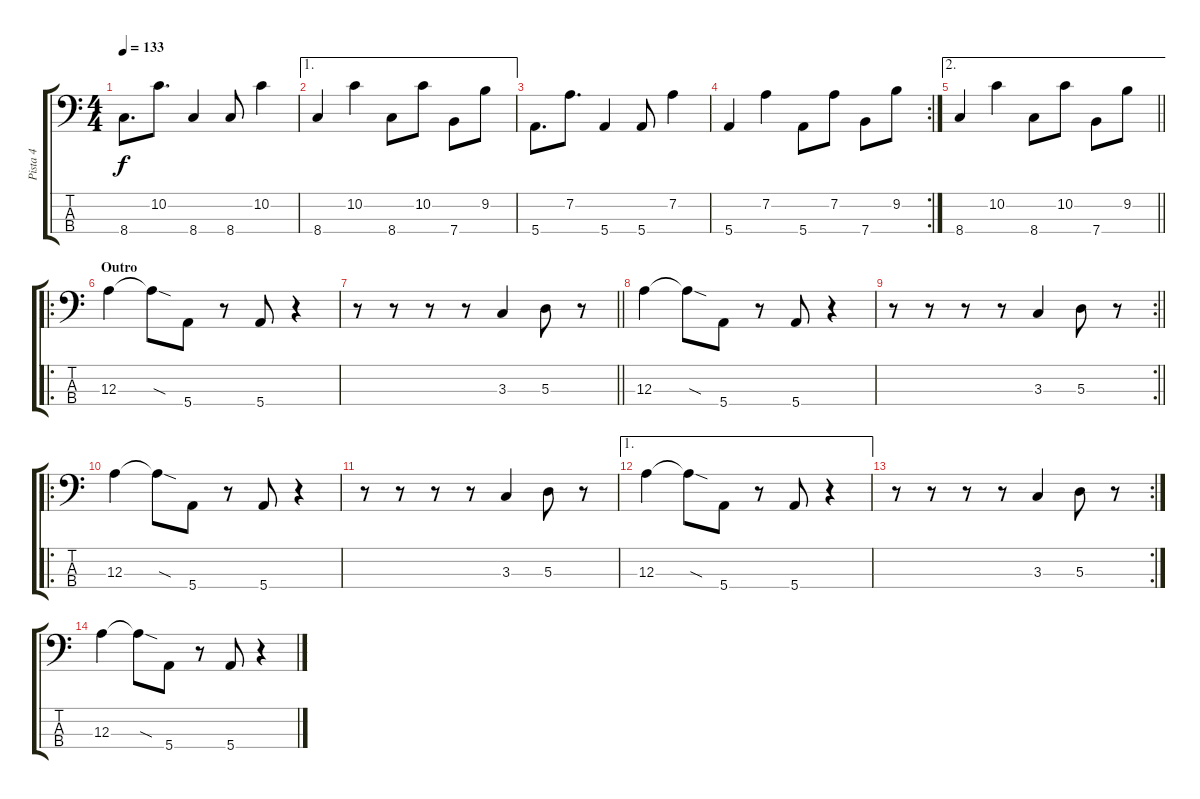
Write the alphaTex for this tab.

\track ("Pista 4" "Pista 4") {instrument electricbassfinger}
\staff {score tabs}
\tuning (G2 D2 A1 E1) {hide}
\ts (4 4)
\tempo 133
\clef f4
\ks c
8.4.8{d dy f} 10.2.8{d} 8.4.4 8.4.8 10.2.4 |
\ae 1
8.4.4 10.2.4 8.4.8 10.2.8 7.4.8 9.2.8 |
5.4.8{d} 7.2.8{d} 5.4.4 5.4.8 7.2.4 |
\rc 2
5.4.4 7.2.4 5.4.8 7.2.8 7.4.8 9.2.8 |
\ae 2
\barLineRight lightlight
8.4.4 10.2.4 8.4.8 10.2.8 7.4.8 9.2.8 |
\ro
\section ("" "Outro")
12.3.4 12.3{sod t}.8 5.4.8 r.8 5.4.8 r.4 |
\barLineRight lightlight
r.8 r.8 r.8 r.8 3.3.4 5.3.8 r.8 |
12.3.4 12.3{sod t}.8 5.4.8 r.8 5.4.8 r.4 |
\rc 2
\barLineRight lightlight
r.8 r.8 r.8 r.8 3.3.4 5.3.8 r.8 |
\ro
12.3.4 12.3{sod t}.8 5.4.8 r.8 5.4.8 r.4 |
r.8 r.8 r.8 r.8 3.3.4 5.3.8 r.8 |
\ae 1
12.3.4 12.3{sod t}.8 5.4.8 r.8 5.4.8 r.4 |
\rc 2
r.8 r.8 r.8 r.8 3.3.4 5.3.8 r.8 |
12.3.4 12.3{sod t}.8 5.4.8 r.8 5.4.8 r.4
